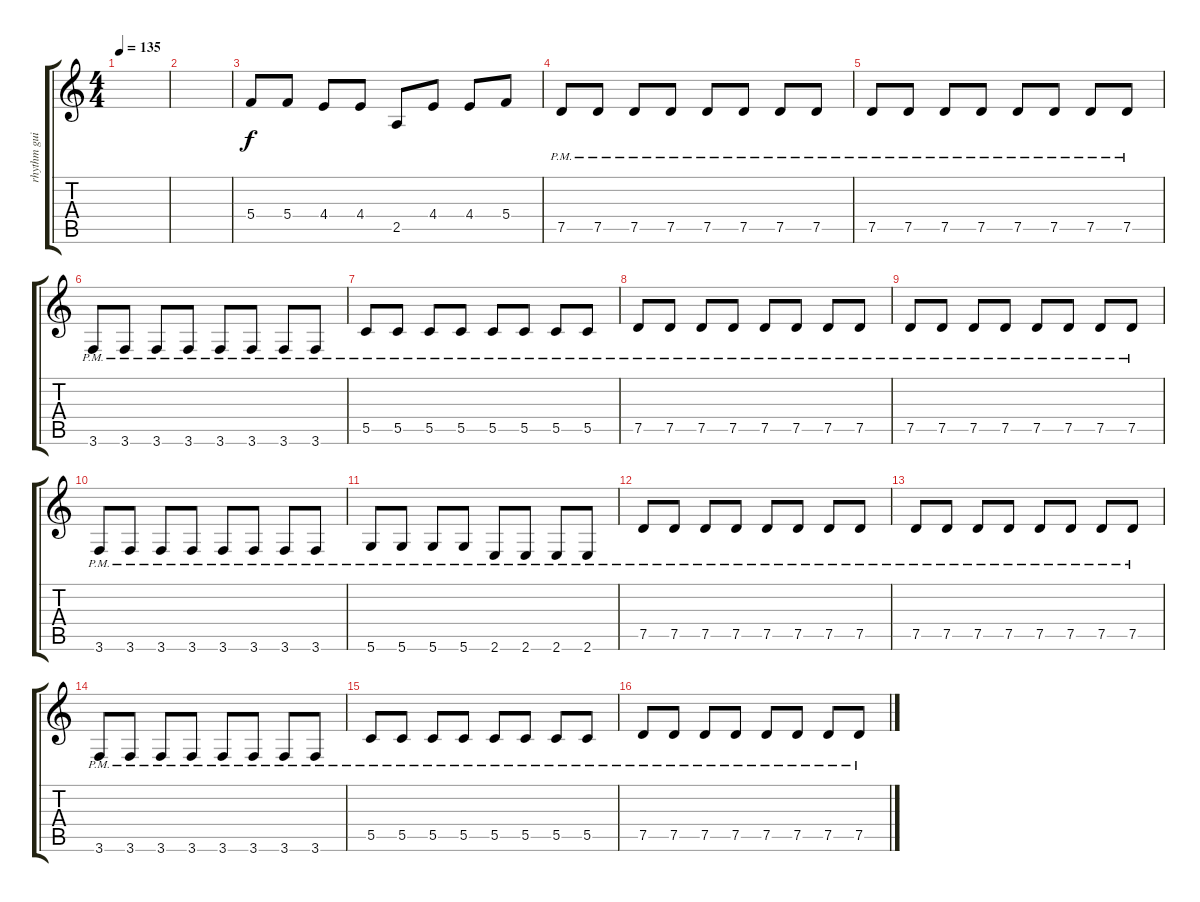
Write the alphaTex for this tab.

\track ("rhythm guitar" "rhythm gui") {instrument distortionguitar}
\staff {score tabs}
\tuning (D4 A3 F3 C3 G2 D2) {hide}
\ts (4 4)
\tempo 135
\clef g2
\ks c
|
|
5.4.8 5.4.8 4.4.8 4.4.8 2.5.8 4.4.8 4.4.8 5.4.8 |
7.5{pm}.8 7.5{pm}.8 7.5{pm}.8 7.5{pm}.8 7.5{pm}.8 7.5{pm}.8 7.5{pm}.8 7.5{pm}.8 |
7.5{pm}.8 7.5{pm}.8 7.5{pm}.8 7.5{pm}.8 7.5{pm}.8 7.5{pm}.8 7.5{pm}.8 7.5{pm}.8 |
3.6{pm}.8 3.6{pm}.8 3.6{pm}.8 3.6{pm}.8 3.6{pm}.8 3.6{pm}.8 3.6{pm}.8 3.6{pm}.8 |
5.5{pm}.8 5.5{pm}.8 5.5{pm}.8 5.5{pm}.8 5.5{pm}.8 5.5{pm}.8 5.5{pm}.8 5.5{pm}.8 |
7.5{pm}.8 7.5{pm}.8 7.5{pm}.8 7.5{pm}.8 7.5{pm}.8 7.5{pm}.8 7.5{pm}.8 7.5{pm}.8 |
7.5{pm}.8 7.5{pm}.8 7.5{pm}.8 7.5{pm}.8 7.5{pm}.8 7.5{pm}.8 7.5{pm}.8 7.5{pm}.8 |
3.6{pm}.8 3.6{pm}.8 3.6{pm}.8 3.6{pm}.8 3.6{pm}.8 3.6{pm}.8 3.6{pm}.8 3.6{pm}.8 |
5.6{pm}.8 5.6{pm}.8 5.6{pm}.8 5.6{pm}.8 2.6{pm}.8 2.6{pm}.8 2.6{pm}.8 2.6{pm}.8 |
7.5{pm}.8 7.5{pm}.8 7.5{pm}.8 7.5{pm}.8 7.5{pm}.8 7.5{pm}.8 7.5{pm}.8 7.5{pm}.8 |
7.5{pm}.8 7.5{pm}.8 7.5{pm}.8 7.5{pm}.8 7.5{pm}.8 7.5{pm}.8 7.5{pm}.8 7.5{pm}.8 |
3.6{pm}.8 3.6{pm}.8 3.6{pm}.8 3.6{pm}.8 3.6{pm}.8 3.6{pm}.8 3.6{pm}.8 3.6{pm}.8 |
5.5{pm}.8 5.5{pm}.8 5.5{pm}.8 5.5{pm}.8 5.5{pm}.8 5.5{pm}.8 5.5{pm}.8 5.5{pm}.8 |
7.5{pm}.8 7.5{pm}.8 7.5{pm}.8 7.5{pm}.8 7.5{pm}.8 7.5{pm}.8 7.5{pm}.8 7.5{pm}.8
